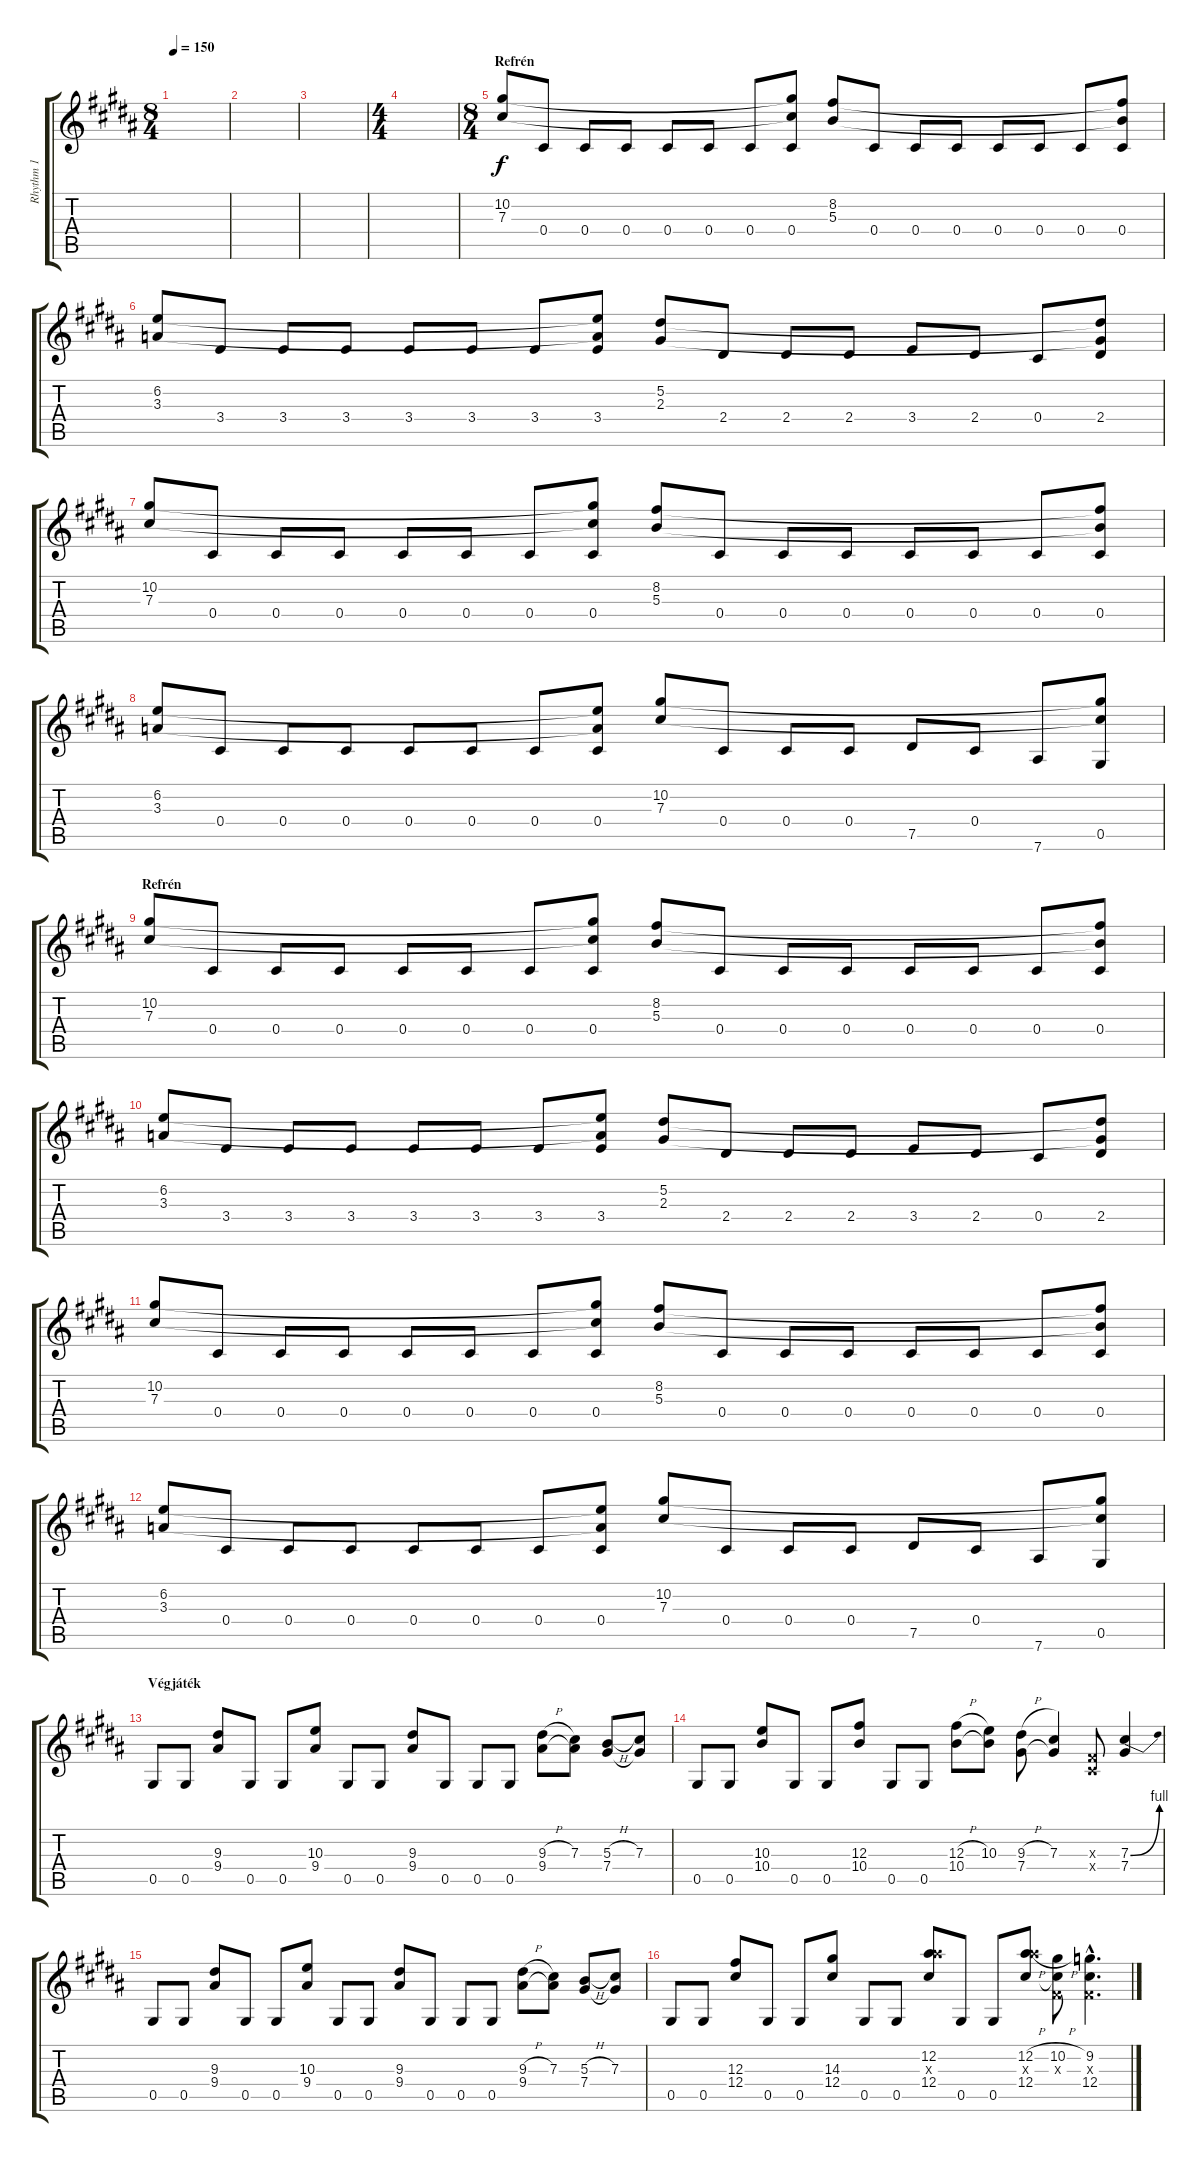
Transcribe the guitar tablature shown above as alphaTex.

\track ("Rhythm 1" "Rhythm 1") {instrument overdrivenguitar}
\staff {score tabs}
\tuning (Eb4 Bb3 Gb3 Db3 Ab2 Eb2) {hide}
\ts (8 4)
\tempo 150
\clef g2
\ks g#minor
|
|
|
\ts (4 4)
|
\ts (8 4)
\section ("" "Refrén")
(10.2 7.3).8 0.4.8 0.4.8 0.4.8 0.4.8 0.4.8 0.4.8 (10.2{t} 7.3{t} 0.4).8 (8.2 5.3).8 0.4.8 0.4.8 0.4.8 0.4.8 0.4.8 0.4.8 (8.2{t} 5.3{t} 0.4).8 |
(6.2 3.3).8 3.4.8 3.4.8 3.4.8 3.4.8 3.4.8 3.4.8 (6.2{t} 3.3{t} 3.4).8 (5.2 2.3).8 2.4.8 2.4.8 2.4.8 3.4.8 2.4.8 0.4.8 (5.2{t} 2.3{t} 2.4).8 |
(10.2 7.3).8 0.4.8 0.4.8 0.4.8 0.4.8 0.4.8 0.4.8 (10.2{t} 7.3{t} 0.4).8 (8.2 5.3).8 0.4.8 0.4.8 0.4.8 0.4.8 0.4.8 0.4.8 (8.2{t} 5.3{t} 0.4).8 |
(6.2 3.3).8 0.4.8 0.4.8 0.4.8 0.4.8 0.4.8 0.4.8 (6.2{t} 3.3{t} 0.4).8 (10.2 7.3).8 0.4.8 0.4.8 0.4.8 7.5.8 0.4.8 7.6.8 (10.2{t} 7.3{t} 0.5).8 |
\section ("" "Refrén")
(10.2 7.3).8 0.4.8 0.4.8 0.4.8 0.4.8 0.4.8 0.4.8 (10.2{t} 7.3{t} 0.4).8 (8.2 5.3).8 0.4.8 0.4.8 0.4.8 0.4.8 0.4.8 0.4.8 (8.2{t} 5.3{t} 0.4).8 |
(6.2 3.3).8 3.4.8 3.4.8 3.4.8 3.4.8 3.4.8 3.4.8 (6.2{t} 3.3{t} 3.4).8 (5.2 2.3).8 2.4.8 2.4.8 2.4.8 3.4.8 2.4.8 0.4.8 (5.2{t} 2.3{t} 2.4).8 |
(10.2 7.3).8 0.4.8 0.4.8 0.4.8 0.4.8 0.4.8 0.4.8 (10.2{t} 7.3{t} 0.4).8 (8.2 5.3).8 0.4.8 0.4.8 0.4.8 0.4.8 0.4.8 0.4.8 (8.2{t} 5.3{t} 0.4).8 |
(6.2 3.3).8 0.4.8 0.4.8 0.4.8 0.4.8 0.4.8 0.4.8 (6.2{t} 3.3{t} 0.4).8 (10.2 7.3).8 0.4.8 0.4.8 0.4.8 7.5.8 0.4.8 7.6.8 (10.2{t} 7.3{t} 0.5).8 |
\section ("" "Végjáték")
0.5.8 0.5.8 (9.3 9.4).8 0.5.8 0.5.8 (10.3 9.4).8 0.5.8 0.5.8 (9.3 9.4).8 0.5.8 0.5.8 0.5.8 (9.3{h} 9.4).8 (7.3 9.4{t}).8 (5.3{h} 7.4).8 (7.3 7.4{t}).8 |
0.5.8 0.5.8 (10.3 10.4).8 0.5.8 0.5.8 (12.3 10.4).8 0.5.8 0.5.8 (12.3{h} 10.4).8 (10.3 10.4{t}).8 (9.3{h} 7.4).8 (7.3 7.4{t}).4 (0.3{x} 0.4{x}).8 (7.3{be (bend 0 0 60 4)} 7.4).4 |
0.5.8 0.5.8 (9.3 9.4).8 0.5.8 0.5.8 (10.3 9.4).8 0.5.8 0.5.8 (9.3 9.4).8 0.5.8 0.5.8 0.5.8 (9.3{h} 9.4).8 (7.3 9.4{t}).8 (5.3{h} 7.4).8 (7.3 7.4{t}).8 |
0.5.8 0.5.8 (12.3 12.4).8 0.5.8 0.5.8 (14.3 12.4).8 0.5.8 0.5.8 (12.2 16.3{x} 12.4).8 0.5.8 0.5.8 (12.2{h} 16.3{x} 12.4).8 (10.2{h} 0.3{x} 12.4{t}).8 (9.2{hac} 0.3{hac x} 12.4{hac}).4{d}
